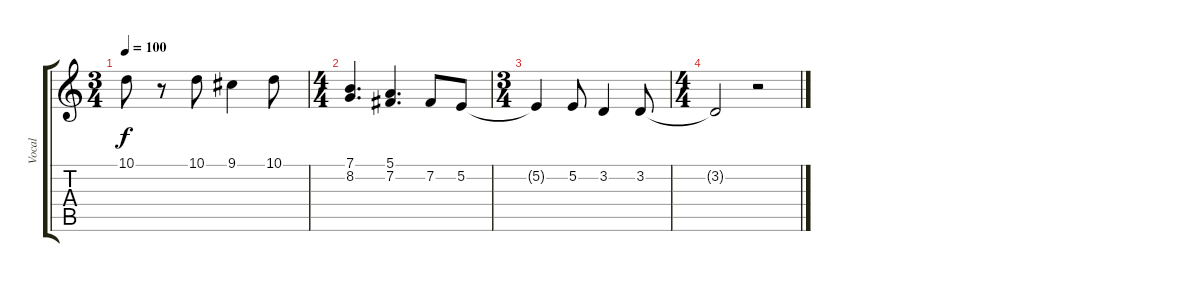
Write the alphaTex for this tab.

\track ("Vocal" "Vocal") {instrument acousticgrandpiano}
\staff {score tabs}
\tuning (E4 B3 G3 D3 A2 E2) {hide}
\ts (3 4)
\tempo 100
\clef g2
\ks c
10.1{t}.8{dy f} r.8 10.1.8 9.1.4 10.1.8 |
\ts (4 4)
(7.1 8.2).4{d} (5.1 7.2).4{d} 7.2.8 5.2.8 |
\ts (3 4)
5.2{t}.4 5.2.8 3.2.4 3.2.8 |
\ts (4 4)
3.2{t}.2 r.2
